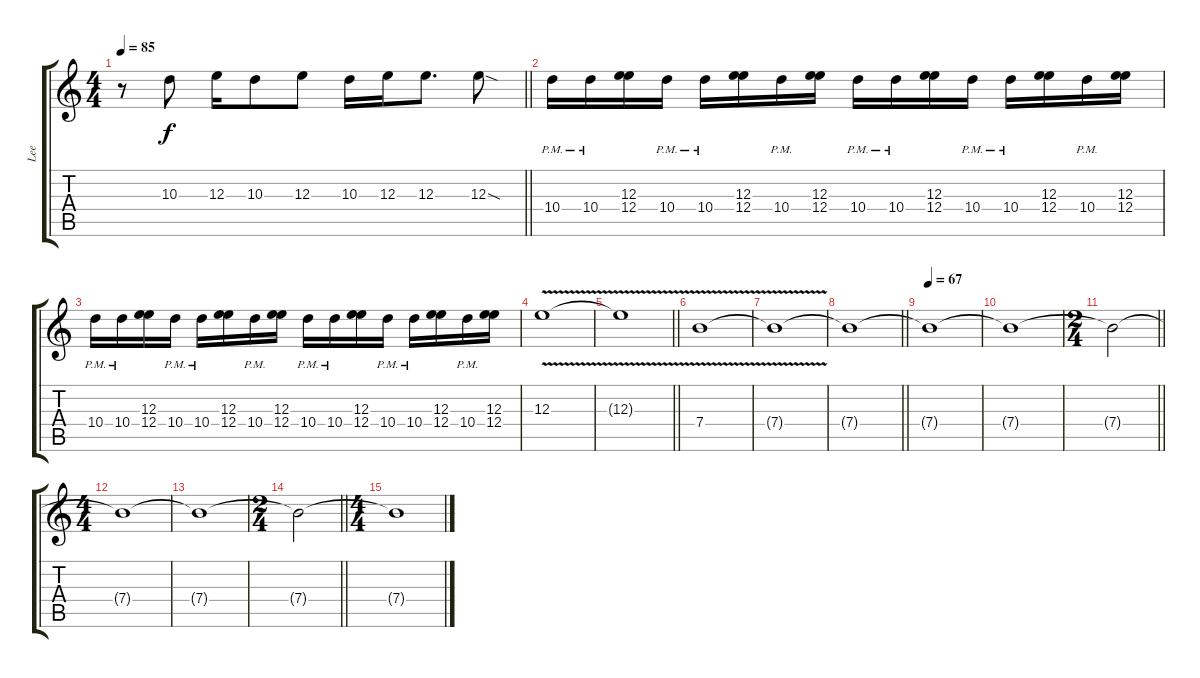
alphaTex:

\track ("Lee" "Lee") {instrument overdrivenguitar}
\staff {score tabs}
\tuning (Gb4 Gb3 E3 E3 E3 E2) {hide}
\ts (4 4)
\tempo 85
\clef g2
\barLineRight lightlight
\ks c
r.8{dy f} 10.3.8 12.3.16 10.3.8 12.3.8 10.3.16 12.3.16 12.3.8{d} 12.3{sod}.8 |
10.4{pm}.16 10.4{pm}.16 (12.3 12.4).16 10.4{pm}.16 10.4{pm}.16 (12.3 12.4).16 10.4{pm}.16 (12.3 12.4).16 10.4{pm}.16 10.4{pm}.16 (12.3 12.4).16 10.4{pm}.16 10.4{pm}.16 (12.3 12.4).16 10.4{pm}.16 (12.3 12.4).16 |
10.4{pm}.16 10.4{pm}.16 (12.3 12.4).16 10.4{pm}.16 10.4{pm}.16 (12.3 12.4).16 10.4{pm}.16 (12.3 12.4).16 10.4{pm}.16 10.4{pm}.16 (12.3 12.4).16 10.4{pm}.16 10.4{pm}.16 (12.3 12.4).16 10.4{pm}.16 (12.3 12.4).16 |
12.3{v}.1 |
\barLineRight lightlight
12.3{t}.1 |
7.4{v}.1{instrument overdrivenguitar} |
7.4{t}.1 |
\barLineRight lightlight
7.4{t}.1 |
\tempo 67
7.4{t}.1 |
7.4{t}.1 |
\ts (2 4)
\barLineRight lightlight
7.4{t}.2 |
\ts (4 4)
7.4{t}.1 |
7.4{t}.1 |
\ts (2 4)
\barLineRight lightlight
7.4{t}.2 |
\ts (4 4)
7.4{t}.1
